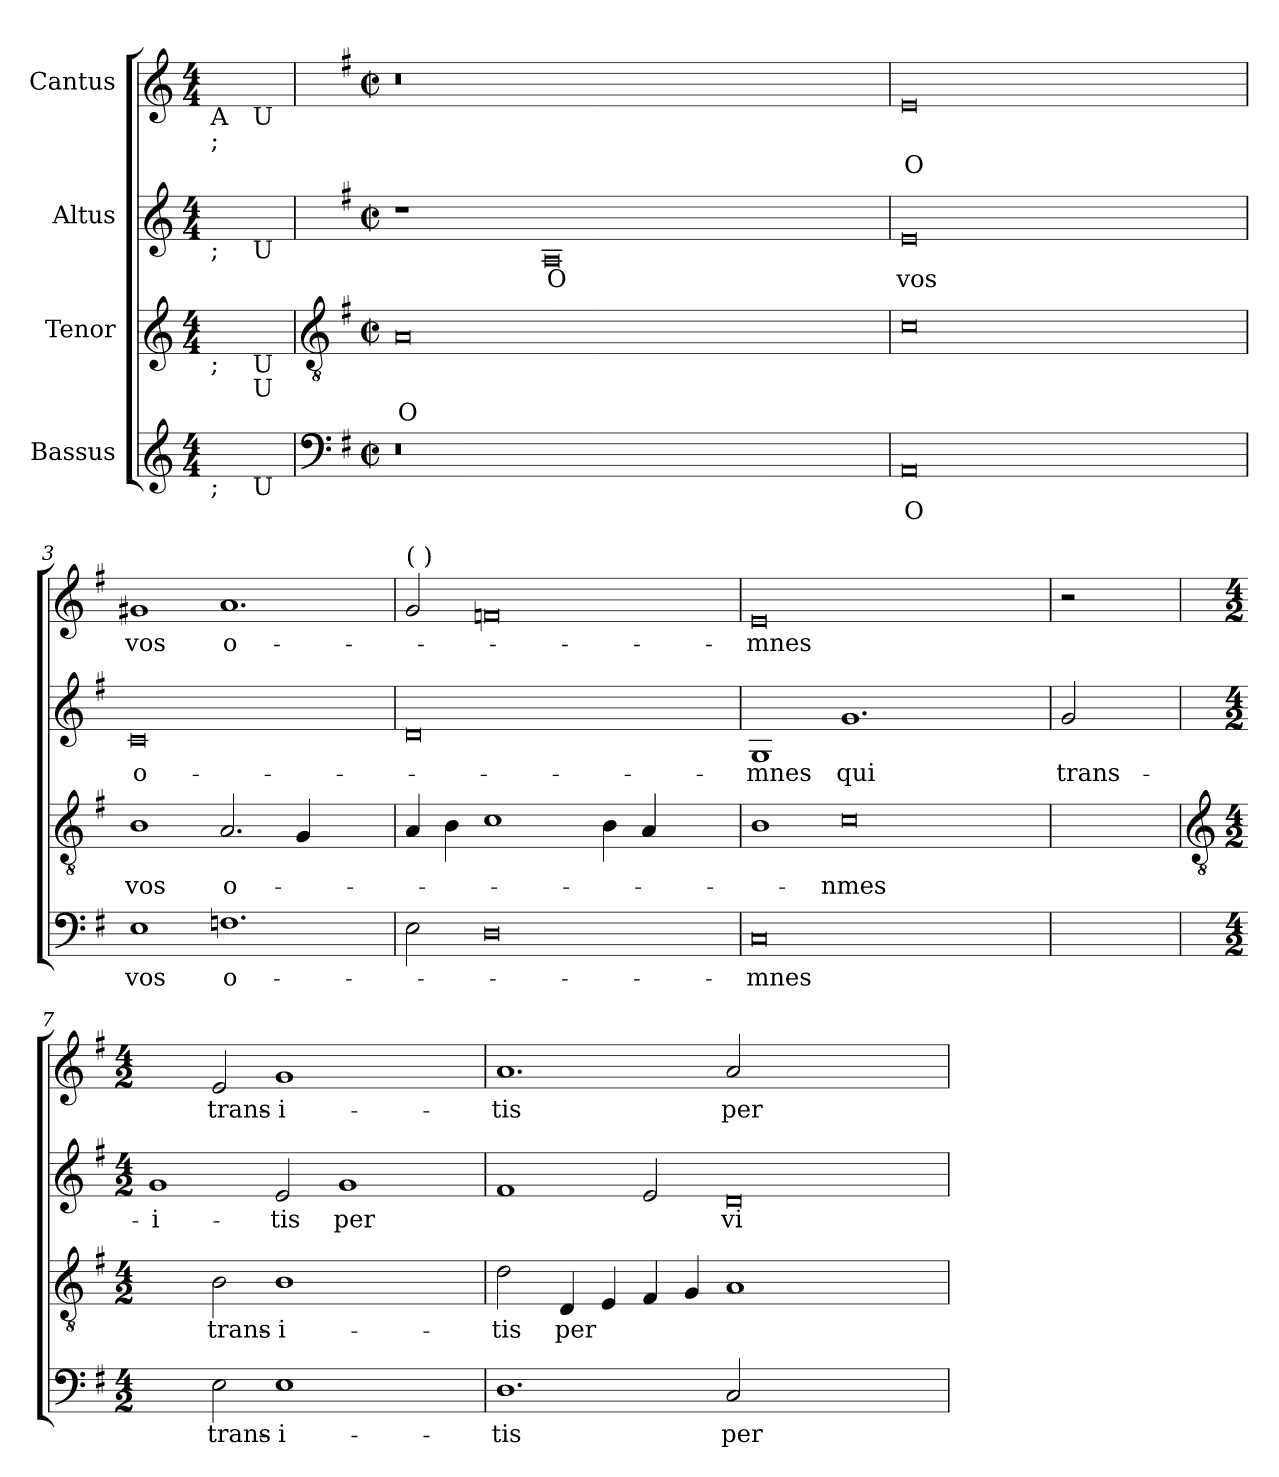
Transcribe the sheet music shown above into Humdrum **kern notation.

**kern	**text	**kern	**text	**kern	**text	**kern	**text
*part4	*part4	*part3	*part3	*part2	*part2	*part1	*part1
*staff4	*staff4	*staff3	*staff3	*staff2	*staff2	*staff1	*staff1
*I"Bassus	*	*I"Tenor	*	*I"Altus	*	*I"Cantus	*
*clefG2	*	*clefG2	*	*clefG2	*	*clefG2	*
*k[]	*	*k[]	*	*k[]	*	*k[]	*
*C:	*	*C:	*	*C:	*	*C:	*
*M4/4	*	*M4/4	*	*M4/4	*	*M4/4	*
=	=	=	=	=	=	=	=
!	!	!	!	!	!	!LO:TX:b:t=A	!
!	!	!	!	!	!	!LO:TX:b:t=;	!
!	!	!	!	!LO:TX:b:t=;	!	!	!
!	!	!LO:TX:b:t=;	!	!	!	!	!
!LO:TX:b:t=;	!	!	!	!	!	!	!
8ryy	.	8ryy	.	8ryy	.	8ryy	.
!	!	!	!	!	!	!LO:TX:b:t=U	!
!	!	!	!	!LO:TX:b:t=U	!	!	!
!	!	!LO:TX:b:t=U	!	!	!	!	!
!	!	!LO:TX:b:t=U	!	!	!	!	!
!LO:TX:b:t=U	!	!	!	!	!	!	!
8ryy	.	8ryy	.	8ryy	.	8ryy	.
!!LO:LB:g=z
=1	=1	=1	=1	=1	=1	=1	=1
*clefF4	*	*clefGv2	*	*	*	*	*
*k[f#]	*	*k[f#]	*	*k[f#]	*	*k[f#]	*
*G:	*	*G:	*	*G:	*	*G:	*
*M4/2	*	*M4/2	*	*M4/2	*	*M4/2	*
*met(c|)	*	*met(c|)	*	*met(c|)	*	*met(c|)	*
!	!	!	!LO:LY:b	!	!	!	!
*	*	*	*	*	*	*^	*
0r	.	0A	O	1r	.	0r	1ryy	.
!	!	!	!	!	!LO:LY:b	!	!	!
.	.	.	.	0A	O	.	2ryy	.
.	.	.	.	.	.	.	2ryy	.
1ryy	.	1ryy	.	.	.	1ryy	1ryy	.
=2	=2	=2	=2	=2	=2	=2	=2	=2
!	!LO:LY:b	!	!	!	!LO:LY:b	!	!	!LO:LY:b
0AA	O	0c	.	0e	vos	0e	1ryy	O
.	.	.	.	.	.	.	2ryy	.
.	.	.	.	.	.	.	2ryy	.
=3	=3	=3	=3	=3	=3	=3	=3	=3
!	!LO:LY:b	!	!LO:LY:b	!	!LO:LY:b	!	!	!LO:LY:b
1E	vos	1B	vos	0c	o-	1g#X	1ryy	vos
!	!LO:LY:b	!	!LO:LY:b	!	!	!	!	!LO:LY:b
1.Fn	o-	2.A	o-	.	.	1.a	1.ryy	o-
.	.	4G	.	.	.	.	.	.
.	.	2ryy	.	2ryy	.	.	.	.
=4	=4	=4	=4	=4	=4	=4	=4	=4
!	!	!	!	!	!	!LO:TX:a:t=(  )	!	!
2E	.	4A	.	0d	.	2g	1ryy	.
.	.	4B	.	.	.	.	.	.
0D	.	1c	.	.	.	0fn	.	.
.	.	.	.	.	.	.	1.ryy	.
.	.	4B	.	.	.	.	.	.
.	.	4A	.	.	.	.	.	.
.	.	2ryy	.	2ryy	.	.	.	.
=5	=5	=5	=5	=5	=5	=5	=5	=5
!	!LO:LY:b	!	!	!	!LO:LY:b	!	!	!LO:LY:b
0C	-mnes	1B	.	1G	-mnes	0e	1ryy	-mnes
!	!	!	!LO:LY:b	!	!LO:LY:b	!	!	!
.	.	0c	-nmes	1.g	qui	.	0ryy	.
1ryy	.	.	.	.	.	1ryy	.	.
.	.	.	.	2ryy	.	.	.	.
=6	=6	=6	=6	=6	=6	=6	=6	=6
!	!LO:LY:b	!	!LO:LY:b	!	!LO:LY:b	!	!	!
[1Eyy	qui______	[1Byy	qui______	2g	trans-	2r	1ryy	.
!	!	!	!	!	!	!	!	!LO:LY:b
.	.	.	.	2ryy	.	[2eyy	.	qui____
!!LO:LB:g=z	!!
=7	=7	=7	=7	=7	=7	=7	=7	=7
*	*	*clefGv2	*	*	*	*	*	*
*M4/2	*	*M4/2	*	*M4/2	*	*M4/2	*	*
!	!LO:LY:b	!	!LO:LY:b	!	!LO:LY:b	!	!	!LO:LY:b
2Eyy]	____	2Byy]	____	1g	-i-	2eyy]	1ryy	____
!	!LO:LY:b	!	!LO:LY:b	!	!	!	!	!LO:LY:b
2E	trans-	2B	trans-	.	.	2e	.	trans-
!	!LO:LY:b	!	!LO:LY:b	!	!LO:LY:b	!	!	!LO:LY:b
1E	-i-	1B	-i-	2e	-tis	1g	2ryy	-i-
!	!	!	!	!	!LO:LY:b	!	!	!
.	.	.	.	1g	per	.	4ryy	.
.	.	.	.	.	.	.	4ryy	.
2ryy	.	2ryy	.	.	.	2ryy	2ryy	.
=8	=8	=8	=8	=8	=8	=8	=8	=8
!	!LO:LY:b	!	!LO:LY:b	!	!	!	!	!LO:LY:b
1.D	-tis	2d	-tis	1f#	.	1.a	0ryy	-tis
!	!	!	!LO:LY:b	!	!	!	!	!
.	.	4D	per	.	.	.	.	.
.	.	4E	.	.	.	.	.	.
.	.	4F#	.	2e	.	.	.	.
.	.	4G	.	.	.	.	.	.
!	!LO:LY:b	!	!	!	!LO:LY:b	!	!	!LO:LY:b
2C	per	1A	.	0d	vi-	2a	.	per
1.ryy	.	.	.	.	.	1.ryy	1.ryy	.
.	.	1ryy	.	.	.	.	.	.
*	*	*	*	*	*	*v	*v	*
=	=	=	=	=	=	=	=
*-	*-	*-	*-	*-	*-	*-	*-
